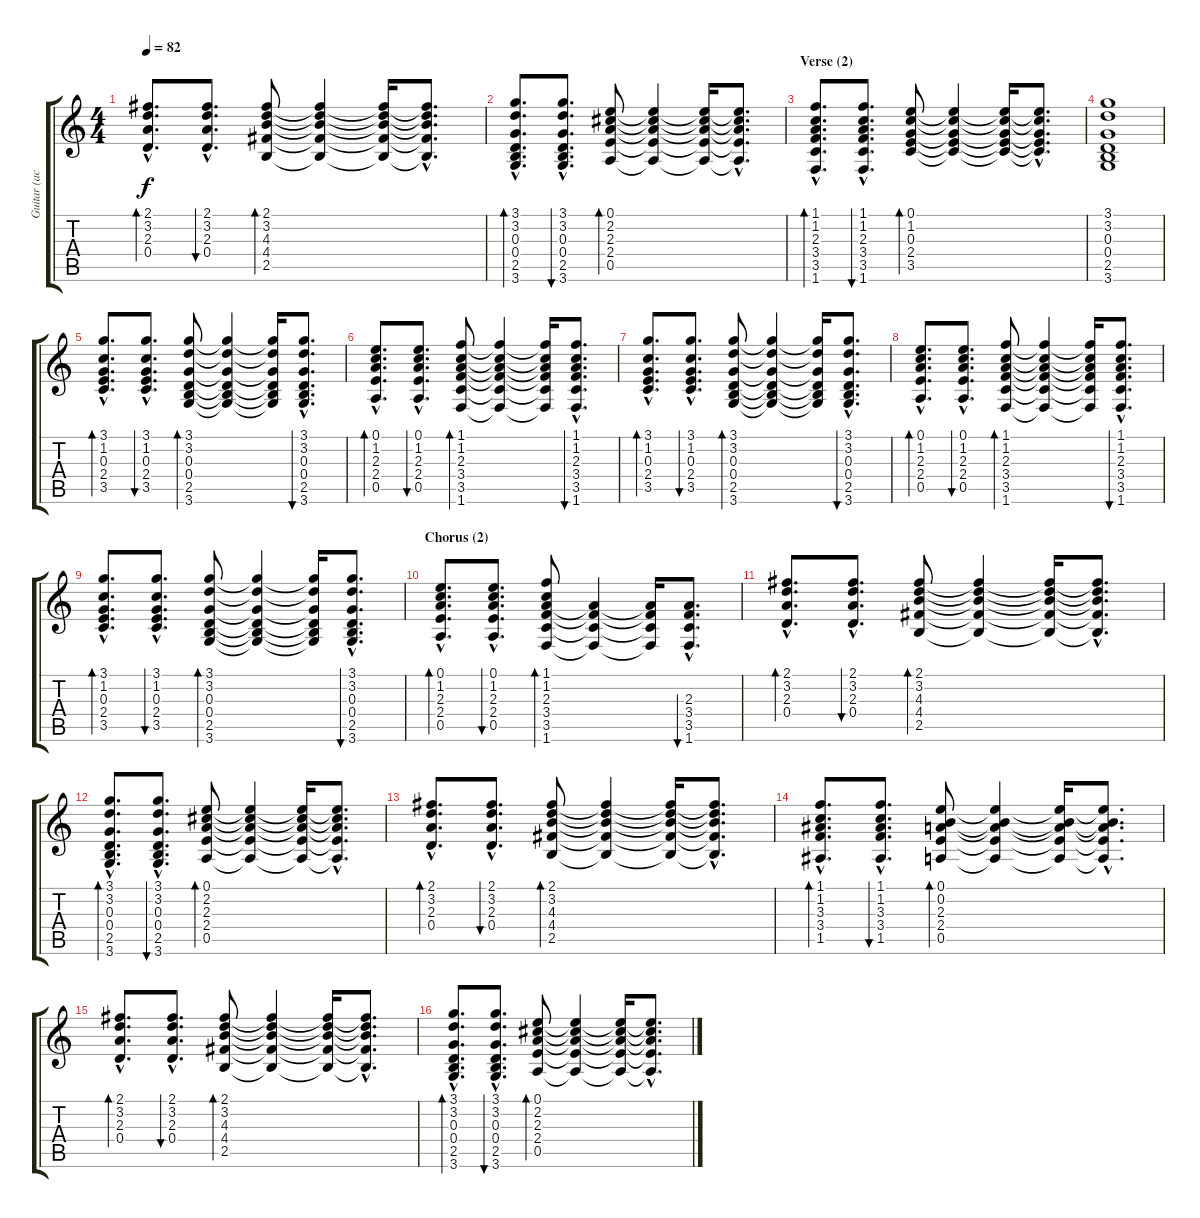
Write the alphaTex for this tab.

\track ("Guitar (acoustic)" "Guitar (ac") {instrument acousticguitarnylon}
\staff {score tabs}
\tuning (E4 B3 G3 D3 A2 E2) {hide}
\ts (4 4)
\tempo 82
\clef g2
\ks c
(2.1{hac} 3.2{hac} 2.3{hac} 0.4{hac}).8{d bd 30 dy f} (2.1{hac} 3.2{hac} 2.3{hac} 0.4{hac}).8{d bu 30} (2.1 3.2 4.3 4.4 2.5).8{bd 30} (2.1{t} 3.2{t} 4.3{t} 4.4{t} 2.5{t}).4 (2.1{t} 3.2{t} 4.3{t} 4.4{t} 2.5{t}).16 (2.1{hac t} 3.2{hac t} 4.3{hac t} 4.4{hac t} 2.5{hac t}).8{d} |
(3.1{hac} 3.2{hac} 0.3{hac} 0.4{hac} 2.5{hac} 3.6{hac}).8{d bd 30} (3.1{hac} 3.2{hac} 0.3{hac} 0.4{hac} 2.5{hac} 3.6{hac}).8{d bu 30} (0.1 2.2 2.3 2.4 0.5).8{bd 30} (0.1{t} 2.2{t} 2.3{t} 2.4{t} 0.5{t}).4 (0.1{t} 2.2{t} 2.3{t} 2.4{t} 0.5{t}).16 (0.1{hac t} 2.2{hac t} 2.3{hac t} 2.4{hac t} 0.5{hac t}).8{d} |
\section ("" "Verse (2)")
(1.1{hac} 1.2{hac} 2.3{hac} 3.4{hac} 3.5{hac} 1.6{hac}).8{d bd 30} (1.1{hac} 1.2{hac} 2.3{hac} 3.4{hac} 3.5{hac} 1.6{hac}).8{d bu 30} (0.1 1.2 0.3 2.4 3.5).8{bd 30} (0.1{t} 1.2{t} 0.3{t} 2.4{t} 3.5{t}).4 (0.1{t} 1.2{t} 0.3{t} 2.4{t} 3.5{t}).16 (0.1{hac t} 1.2{hac t} 0.3{hac t} 2.4{hac t} 3.5{hac t}).8{d} |
(3.1 3.2 0.3 0.4 2.5 3.6).1 |
(3.1{hac} 1.2{hac} 0.3{hac} 2.4{hac} 3.5{hac}).8{d bd 30} (3.1{hac} 1.2{hac} 0.3{hac} 2.4{hac} 3.5{hac}).8{d bu 30} (3.1 3.2 0.3 0.4 2.5 3.6).8{bd 30} (3.1{t} 3.2{t} 0.3{t} 0.4{t} 2.5{t} 3.6{t}).4 (3.1{t} 3.2{t} 0.3{t} 0.4{t} 2.5{t} 3.6{t}).16 (3.1{hac} 3.2{hac} 0.3{hac} 0.4{hac} 2.5{hac} 3.6{hac}).8{d bu 30} |
(0.1{hac} 1.2{hac} 2.3{hac} 2.4{hac} 0.5{hac}).8{d bd 30} (0.1{hac} 1.2{hac} 2.3{hac} 2.4{hac} 0.5{hac}).8{d bu 30} (1.1 1.2 2.3 3.4 3.5 1.6).8{bd 30} (1.1{t} 1.2{t} 2.3{t} 3.4{t} 3.5{t} 1.6{t}).4 (1.1{t} 1.2{t} 2.3{t} 3.4{t} 3.5{t} 1.6{t}).16 (1.1{hac} 1.2{hac} 2.3{hac} 3.4{hac} 3.5{hac} 1.6{hac}).8{d bu 30} |
(3.1{hac} 1.2{hac} 0.3{hac} 2.4{hac} 3.5{hac}).8{d bd 30} (3.1{hac} 1.2{hac} 0.3{hac} 2.4{hac} 3.5{hac}).8{d bu 30} (3.1 3.2 0.3 0.4 2.5 3.6).8{bd 30} (3.1{t} 3.2{t} 0.3{t} 0.4{t} 2.5{t} 3.6{t}).4 (3.1{t} 3.2{t} 0.3{t} 0.4{t} 2.5{t} 3.6{t}).16 (3.1{hac} 3.2{hac} 0.3{hac} 0.4{hac} 2.5{hac} 3.6{hac}).8{d bu 30} |
(0.1{hac} 1.2{hac} 2.3{hac} 2.4{hac} 0.5{hac}).8{d bd 30} (0.1{hac} 1.2{hac} 2.3{hac} 2.4{hac} 0.5{hac}).8{d bu 30} (1.1 1.2 2.3 3.4 3.5 1.6).8{bd 30} (1.1{t} 1.2{t} 2.3{t} 3.4{t} 3.5{t} 1.6{t}).4 (1.1{t} 1.2{t} 2.3{t} 3.4{t} 3.5{t} 1.6{t}).16 (1.1{hac} 1.2{hac} 2.3{hac} 3.4{hac} 3.5{hac} 1.6{hac}).8{d bu 30} |
(3.1{hac} 1.2{hac} 0.3{hac} 2.4{hac} 3.5{hac}).8{d bd 30} (3.1{hac} 1.2{hac} 0.3{hac} 2.4{hac} 3.5{hac}).8{d bu 30} (3.1 3.2 0.3 0.4 2.5 3.6).8{bd 30} (3.1{t} 3.2{t} 0.3{t} 0.4{t} 2.5{t} 3.6{t}).4 (3.1{t} 3.2{t} 0.3{t} 0.4{t} 2.5{t} 3.6{t}).16 (3.1{hac} 3.2{hac} 0.3{hac} 0.4{hac} 2.5{hac} 3.6{hac}).8{d bu 30} |
\section ("" "Chorus (2)")
(0.1{hac} 1.2{hac} 2.3{hac} 2.4{hac} 0.5{hac}).8{d bd 30} (0.1{hac} 1.2{hac} 2.3{hac} 2.4{hac} 0.5{hac}).8{d bu 30} (1.1 1.2 2.3 3.4 3.5 1.6).8{bd 30} (2.3{t} 3.4{t} 3.5{t} 1.6{t}).4 (2.3{t} 3.4{t} 3.5{t} 1.6{t}).16 (2.3{hac} 3.4{hac} 3.5{hac} 1.6{hac}).8{d bu 30} |
(2.1{hac} 3.2{hac} 2.3{hac} 0.4{hac}).8{d bd 30} (2.1{hac} 3.2{hac} 2.3{hac} 0.4{hac}).8{d bu 30} (2.1 3.2 4.3 4.4 2.5).8{bd 30} (2.1{t} 3.2{t} 4.3{t} 4.4{t} 2.5{t}).4 (2.1{t} 3.2{t} 4.3{t} 4.4{t} 2.5{t}).16 (2.1{hac t} 3.2{hac t} 4.3{hac t} 4.4{hac t} 2.5{hac t}).8{d} |
(3.1{hac} 3.2{hac} 0.3{hac} 0.4{hac} 2.5{hac} 3.6{hac}).8{d bd 30} (3.1{hac} 3.2{hac} 0.3{hac} 0.4{hac} 2.5{hac} 3.6{hac}).8{d bu 30} (0.1 2.2 2.3 2.4 0.5).8{bd 30} (0.1{t} 2.2{t} 2.3{t} 2.4{t} 0.5{t}).4 (0.1{t} 2.2{t} 2.3{t} 2.4{t} 0.5{t}).16 (0.1{hac t} 2.2{hac t} 2.3{hac t} 2.4{hac t} 0.5{hac t}).8{d} |
(2.1{hac} 3.2{hac} 2.3{hac} 0.4{hac}).8{d bd 30} (2.1{hac} 3.2{hac} 2.3{hac} 0.4{hac}).8{d bu 30} (2.1 3.2 4.3 4.4 2.5).8{bd 30} (2.1{t} 3.2{t} 4.3{t} 4.4{t} 2.5{t}).4 (2.1{t} 3.2{t} 4.3{t} 4.4{t} 2.5{t}).16 (2.1{hac t} 3.2{hac t} 4.3{hac t} 4.4{hac t} 2.5{hac t}).8{d} |
(1.1{hac} 1.2{hac} 3.3{hac} 3.4{hac} 1.5{hac}).8{d bd 30} (1.1{hac} 1.2{hac} 3.3{hac} 3.4{hac} 1.5{hac}).8{d bu 30} (0.1 0.2 2.3 2.4 0.5).8{bd 30} (0.1{t} 0.2{t} 2.3{t} 2.4{t} 0.5{t}).4 (0.1{t} 0.2{t} 2.3{t} 2.4{t} 0.5{t}).16 (0.1{hac t} 0.2{hac t} 2.3{hac t} 2.4{hac t} 0.5{hac t}).8{d} |
(2.1{hac} 3.2{hac} 2.3{hac} 0.4{hac}).8{d bd 30} (2.1{hac} 3.2{hac} 2.3{hac} 0.4{hac}).8{d bu 30} (2.1 3.2 4.3 4.4 2.5).8{bd 30} (2.1{t} 3.2{t} 4.3{t} 4.4{t} 2.5{t}).4 (2.1{t} 3.2{t} 4.3{t} 4.4{t} 2.5{t}).16 (2.1{hac t} 3.2{hac t} 4.3{hac t} 4.4{hac t} 2.5{hac t}).8{d} |
(3.1{hac} 3.2{hac} 0.3{hac} 0.4{hac} 2.5{hac} 3.6{hac}).8{d bd 30} (3.1{hac} 3.2{hac} 0.3{hac} 0.4{hac} 2.5{hac} 3.6{hac}).8{d bu 30} (0.1 2.2 2.3 2.4 0.5).8{bd 30} (0.1{t} 2.2{t} 2.3{t} 2.4{t} 0.5{t}).4 (0.1{t} 2.2{t} 2.3{t} 2.4{t} 0.5{t}).16 (0.1{hac t} 2.2{hac t} 2.3{hac t} 2.4{hac t} 0.5{hac t}).8{d}
